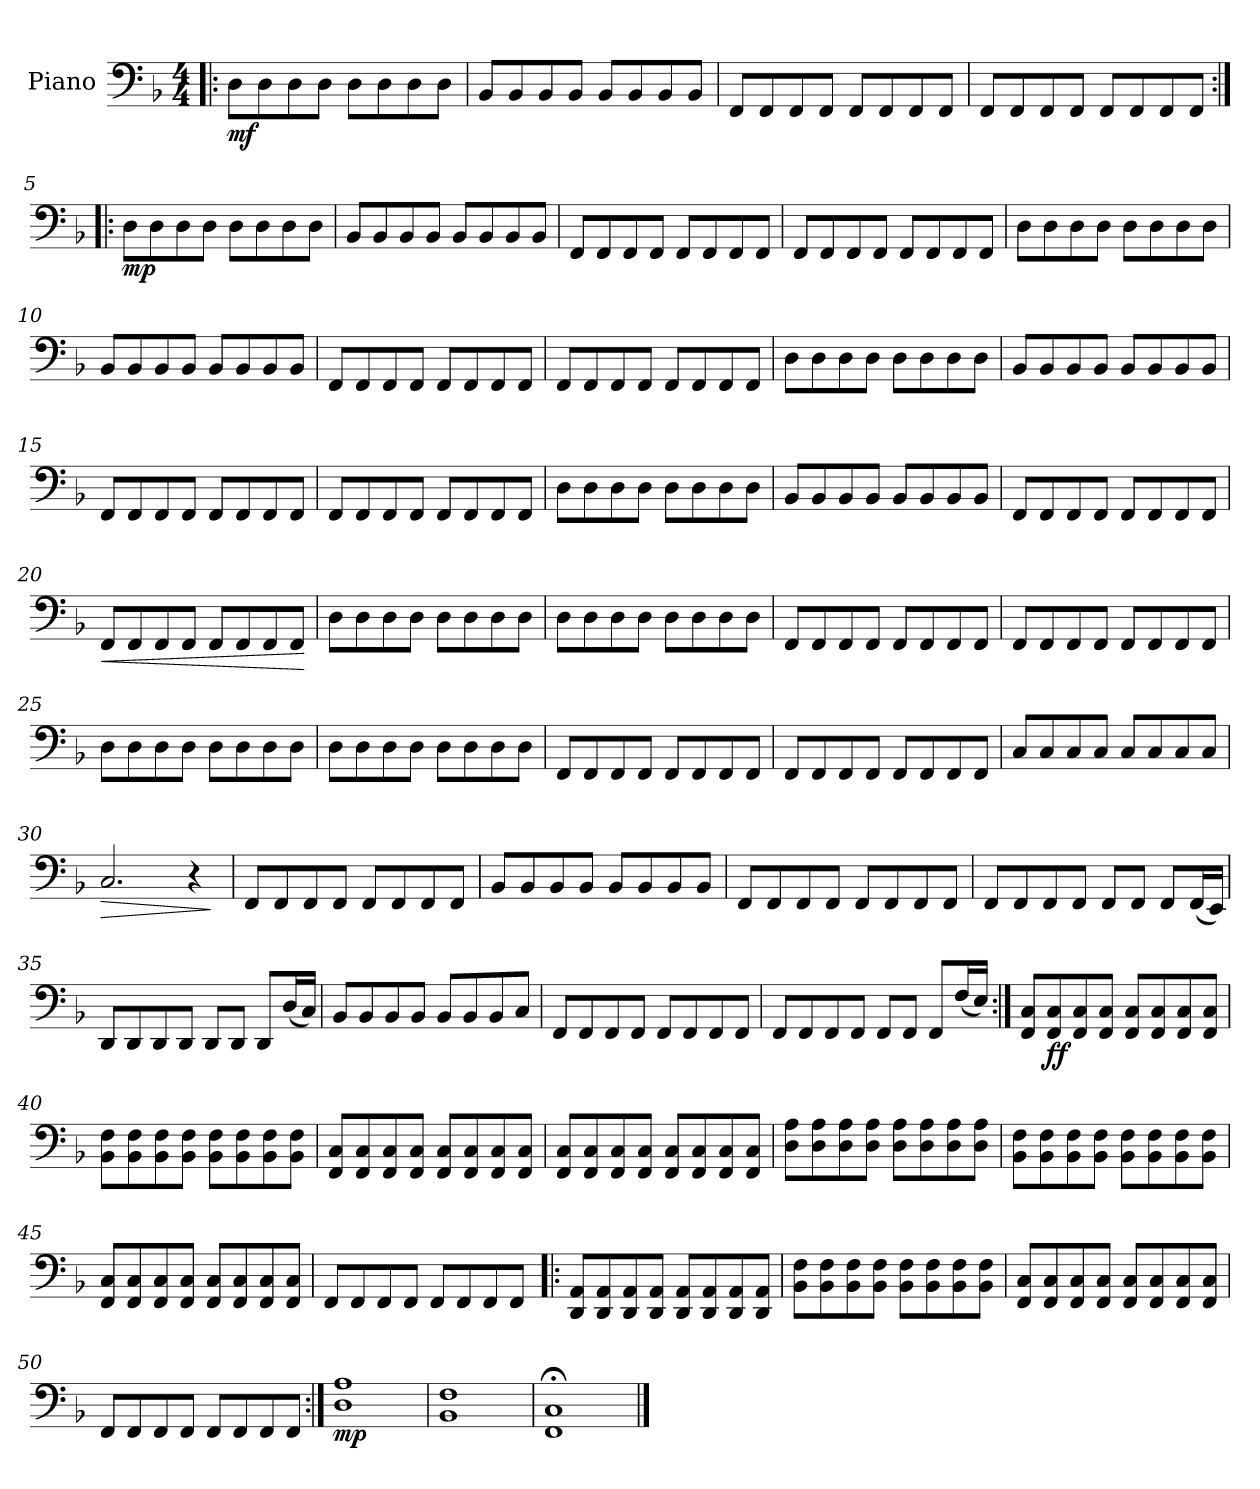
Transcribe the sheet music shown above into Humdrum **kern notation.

**kern	**dynam
*part1	*part1
*staff1	*staff1
*I"Piano	*
*I'Pno.	*
*clefF4	*
*k[b-]	*
*M4/4	*
*MM75	*
=1!|:	=1!|:
!	!LO:DY:b
8D\L	mf
8D\	.
8D\	.
8D\J	.
8D\L	.
8D\	.
8D\	.
8D\J	.
=2	=2
8BB-/L	.
8BB-/	.
8BB-/	.
8BB-/J	.
8BB-/L	.
8BB-/	.
8BB-/	.
8BB-/J	.
=3	=3
8FF/L	.
8FF/	.
8FF/	.
8FF/J	.
8FF/L	.
8FF/	.
8FF/	.
8FF/J	.
=4	=4
8FF/L	.
8FF/	.
8FF/	.
8FF/J	.
8FF/L	.
8FF/	.
8FF/	.
8FF/J	.
=5:|!|:	=5:|!|:
!	!LO:DY:b
8D\L	mp
8D\	.
8D\	.
8D\J	.
8D\L	.
8D\	.
8D\	.
8D\J	.
!!LO:LB:g=z
=6	=6
8BB-/L	.
8BB-/	.
8BB-/	.
8BB-/J	.
8BB-/L	.
8BB-/	.
8BB-/	.
8BB-/J	.
=7	=7
8FF/L	.
8FF/	.
8FF/	.
8FF/J	.
8FF/L	.
8FF/	.
8FF/	.
8FF/J	.
=8	=8
8FF/L	.
8FF/	.
8FF/	.
8FF/J	.
8FF/L	.
8FF/	.
8FF/	.
8FF/J	.
=9	=9
8D\L	.
8D\	.
8D\	.
8D\J	.
8D\L	.
8D\	.
8D\	.
8D\J	.
=10	=10
8BB-/L	.
8BB-/	.
8BB-/	.
8BB-/J	.
8BB-/L	.
8BB-/	.
8BB-/	.
8BB-/J	.
!!LO:LB:g=z
=11	=11
8FF/L	.
8FF/	.
8FF/	.
8FF/J	.
8FF/L	.
8FF/	.
8FF/	.
8FF/J	.
=12	=12
8FF/L	.
8FF/	.
8FF/	.
8FF/J	.
8FF/L	.
8FF/	.
8FF/	.
8FF/J	.
=13	=13
8D\L	.
8D\	.
8D\	.
8D\J	.
8D\L	.
8D\	.
8D\	.
8D\J	.
=14	=14
8BB-/L	.
8BB-/	.
8BB-/	.
8BB-/J	.
8BB-/L	.
8BB-/	.
8BB-/	.
8BB-/J	.
=15	=15
8FF/L	.
8FF/	.
8FF/	.
8FF/J	.
8FF/L	.
8FF/	.
8FF/	.
8FF/J	.
!!LO:LB:g=z
=16	=16
8FF/L	.
8FF/	.
8FF/	.
8FF/J	.
8FF/L	.
8FF/	.
8FF/	.
8FF/J	.
=17	=17
8D\L	.
8D\	.
8D\	.
8D\J	.
8D\L	.
8D\	.
8D\	.
8D\J	.
=18	=18
8BB-/L	.
8BB-/	.
8BB-/	.
8BB-/J	.
8BB-/L	.
8BB-/	.
8BB-/	.
8BB-/J	.
=19	=19
8FF/L	.
8FF/	.
8FF/	.
8FF/J	.
8FF/L	.
8FF/	.
8FF/	.
8FF/J	.
=20	=20
!	!LO:HP:b
8FF/L	<
8FF/	.
8FF/	.
8FF/J	.
8FF/L	.
8FF/	.
8FF/	.
8FF/J	.
.	[
!!LO:LB:g=z
=21	=21
8D\L	.
8D\	.
8D\	.
8D\J	.
8D\L	.
8D\	.
8D\	.
8D\J	.
=22	=22
8D\L	.
8D\	.
8D\	.
8D\J	.
8D\L	.
8D\	.
8D\	.
8D\J	.
=23	=23
8FF/L	.
8FF/	.
8FF/	.
8FF/J	.
8FF/L	.
8FF/	.
8FF/	.
8FF/J	.
=24	=24
8FF/L	.
8FF/	.
8FF/	.
8FF/J	.
8FF/L	.
8FF/	.
8FF/	.
8FF/J	.
=25	=25
8D\L	.
8D\	.
8D\	.
8D\J	.
8D\L	.
8D\	.
8D\	.
8D\J	.
!!LO:LB:g=z
=26	=26
8D\L	.
8D\	.
8D\	.
8D\J	.
8D\L	.
8D\	.
8D\	.
8D\J	.
=27	=27
8FF/L	.
8FF/	.
8FF/	.
8FF/J	.
8FF/L	.
8FF/	.
8FF/	.
8FF/J	.
=28	=28
8FF/L	.
8FF/	.
8FF/	.
8FF/J	.
8FF/L	.
8FF/	.
8FF/	.
8FF/J	.
=29	=29
8C/L	.
8C/	.
8C/	.
8C/J	.
8C/L	.
8C/	.
8C/	.
8C/J	.
=30	=30
!	!LO:HP:b
2.C/	>
4r	.
.	]
=31	=31
8FF/L	.
8FF/	.
8FF/	.
8FF/J	.
8FF/L	.
8FF/	.
8FF/	.
8FF/J	.
!!LO:LB:g=z
=32	=32
8BB-/L	.
8BB-/	.
8BB-/	.
8BB-/J	.
8BB-/L	.
8BB-/	.
8BB-/	.
8BB-/J	.
=33	=33
8FF/L	.
8FF/	.
8FF/	.
8FF/J	.
8FF/L	.
8FF/	.
8FF/	.
8FF/J	.
=34	=34
8FF/L	.
8FF/	.
8FF/	.
8FF/J	.
8FF/L	.
8FF/J	.
8FF/L	.
(16FF/L	.
16EE/JJ)	.
=35	=35
8DD/L	.
8DD/	.
8DD/	.
8DD/J	.
8DD/L	.
8DD/J	.
8DD/L	.
(16D/L	.
16C/JJ)	.
=36	=36
8BB-/L	.
8BB-/	.
8BB-/	.
8BB-/J	.
8BB-/L	.
8BB-/	.
8BB-/	.
8C/J	.
!!LO:LB:g=z
=37	=37
8FF/L	.
8FF/	.
8FF/	.
8FF/J	.
8FF/L	.
8FF/	.
8FF/	.
8FF/J	.
=38	=38
8FF/L	.
8FF/	.
8FF/	.
8FF/J	.
8FF/L	.
8FF/J	.
8FF/L	.
(16F/L	.
16E/JJ)	.
=39:|!	=39:|!
8FF/ 8C/L	.
!	!LO:DY:b
8FF/ 8C/	ff
8FF/ 8C/	.
8FF/ 8C/J	.
8FF/ 8C/L	.
8FF/ 8C/	.
8FF/ 8C/	.
8FF/ 8C/J	.
=40	=40
8BB-\ 8F\L	.
8BB-\ 8F\	.
8BB-\ 8F\	.
8BB-\ 8F\J	.
8BB-\ 8F\L	.
8BB-\ 8F\	.
8BB-\ 8F\	.
8BB-\ 8F\J	.
=41	=41
8FF/ 8C/L	.
8FF/ 8C/	.
8FF/ 8C/	.
8FF/ 8C/J	.
8FF/ 8C/L	.
8FF/ 8C/	.
8FF/ 8C/	.
8FF/ 8C/J	.
!!LO:LB:g=z
=42	=42
8FF/ 8C/L	.
8FF/ 8C/	.
8FF/ 8C/	.
8FF/ 8C/J	.
8FF/ 8C/L	.
8FF/ 8C/	.
8FF/ 8C/	.
8FF/ 8C/J	.
=43	=43
8D\ 8A\L	.
8D\ 8A\	.
8D\ 8A\	.
8D\ 8A\J	.
8D\ 8A\L	.
8D\ 8A\	.
8D\ 8A\	.
8D\ 8A\J	.
=44	=44
8BB-\ 8F\L	.
8BB-\ 8F\	.
8BB-\ 8F\	.
8BB-\ 8F\J	.
8BB-\ 8F\L	.
8BB-\ 8F\	.
8BB-\ 8F\	.
8BB-\ 8F\J	.
=45	=45
8FF/ 8C/L	.
8FF/ 8C/	.
8FF/ 8C/	.
8FF/ 8C/J	.
8FF/ 8C/L	.
8FF/ 8C/	.
8FF/ 8C/	.
8FF/ 8C/J	.
=46	=46
8FF/L	.
8FF/	.
8FF/	.
8FF/J	.
8FF/L	.
8FF/	.
8FF/	.
8FF/J	.
!!LO:LB:g=z
=47!|:	=47!|:
8DD/ 8AA/L	.
8DD/ 8AA/	.
8DD/ 8AA/	.
8DD/ 8AA/J	.
8DD/ 8AA/L	.
8DD/ 8AA/	.
8DD/ 8AA/	.
8DD/ 8AA/J	.
=48	=48
8BB-\ 8F\L	.
8BB-\ 8F\	.
8BB-\ 8F\	.
8BB-\ 8F\J	.
8BB-\ 8F\L	.
8BB-\ 8F\	.
8BB-\ 8F\	.
8BB-\ 8F\J	.
=49	=49
8FF/ 8C/L	.
8FF/ 8C/	.
8FF/ 8C/	.
8FF/ 8C/J	.
8FF/ 8C/L	.
8FF/ 8C/	.
8FF/ 8C/	.
8FF/ 8C/J	.
=50	=50
8FF/L	.
8FF/	.
8FF/	.
8FF/J	.
8FF/L	.
8FF/	.
8FF/	.
8FF/J	.
=51:|!	=51:|!
!	!LO:DY:b
1D 1A	mp
=52	=52
1BB- 1F	.
=53	=53
1FF;< 1C;<	.
==	==
*-	*-
